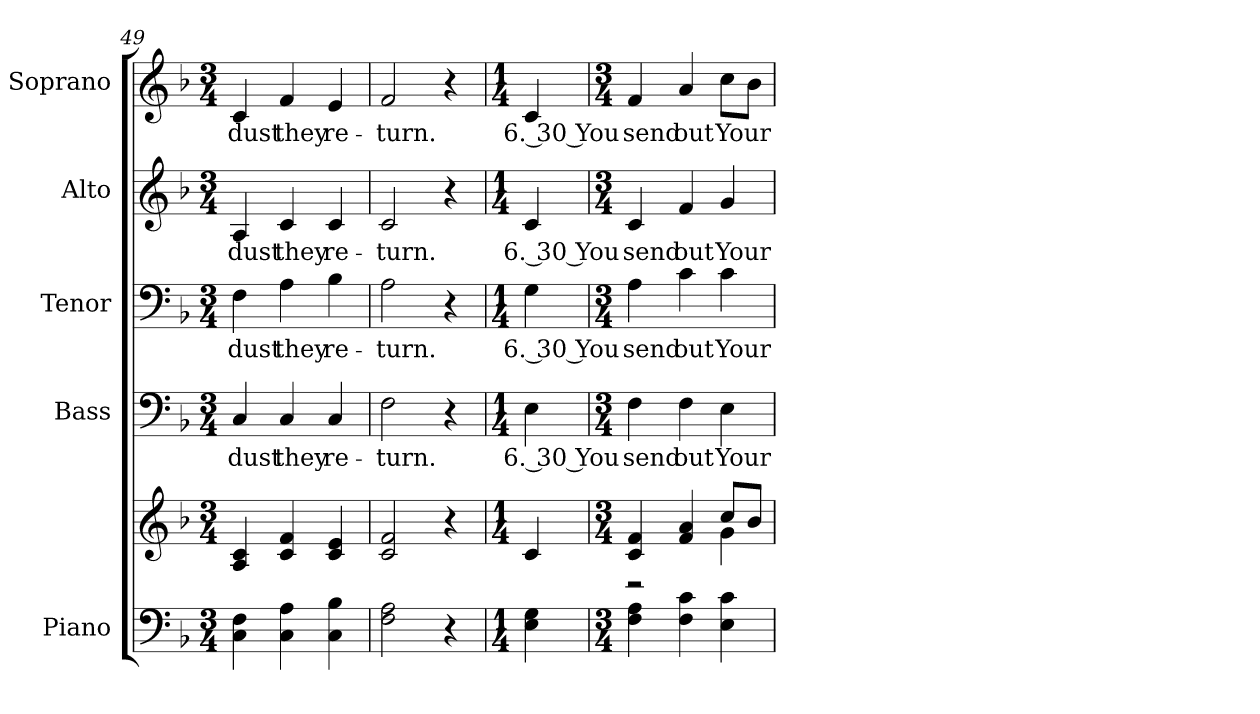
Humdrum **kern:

**kern	**kern	**kern	**text	**kern	**text	**kern	**text	**kern	**text
*part5	*part5	*part4	*part4	*part3	*part3	*part2	*part2	*part1	*part1
*staff6	*staff5	*staff4	*staff4	*staff3	*staff3	*staff2	*staff2	*staff1	*staff1
*I"Piano	*	*I"Bass	*	*I"Tenor	*	*I"Alto	*	*I"Soprano	*
*I'Pno.	*	*I'B.	*	*I'T.	*	*I'A.	*	*I'S.	*
*clefF4	*clefG2	*clefF4	*	*clefF4	*	*clefG2	*	*clefG2	*
*k[b-]	*k[b-]	*k[b-]	*	*k[b-]	*	*k[b-]	*	*k[b-]	*
*F:	*F:	*F:	*	*F:	*	*F:	*	*F:	*
*M3/4	*M3/4	*M3/4	*	*M3/4	*	*M3/4	*	*M3/4	*
=49	=49	=49	=49	=49	=49	=49	=49	=49	=49
!	!	!	!LO:LY:b:color=#000000	!	!	!	!	!	!
!	!	!	!	!	!LO:LY:b:color=#000000	!	!	!	!
!	!	!	!	!	!	!	!LO:LY:b:color=#000000	!	!
!	!	!	!	!	!	!	!	!	!LO:LY:b:color=#000000
4Ci\ 4Fi	4Ai/ 4ci	4Ci/	dust	4Fi\	dust	4Ai/	dust	4ci/	dust
!	!	!	!LO:LY:b:color=#000000	!	!	!	!	!	!
!	!	!	!	!	!LO:LY:b:color=#000000	!	!	!	!
!	!	!	!	!	!	!	!LO:LY:b:color=#000000	!	!
!	!	!	!	!	!	!	!	!	!LO:LY:b:color=#000000
4Ci\ 4Ai	4ci/ 4fi	4Ci/	they	4Ai\	they	4ci/	they	4fi/	they
!	!	!	!LO:LY:b:color=#000000	!	!	!	!	!	!
!	!	!	!	!	!LO:LY:b:color=#000000	!	!	!	!
!	!	!	!	!	!	!	!LO:LY:b:color=#000000	!	!
!	!	!	!	!	!	!	!	!	!LO:LY:b:color=#000000
4Ci\ 4B-i	4ci/ 4ei	4Ci/	re-	4B-i\	re-	4ci/	re-	4ei/	re-
!!LO:LB:g=z
=50	=50	=50	=50	=50	=50	=50	=50	=50	=50
!	!	!	!LO:LY:b:color=#000000	!	!	!	!	!	!
!	!	!	!	!	!LO:LY:b:color=#000000	!	!	!	!
!	!	!	!	!	!	!	!LO:LY:b:color=#000000	!	!
!	!	!	!	!	!	!	!	!	!LO:LY:b:color=#000000
2Fi\ 2Ai	2ci/ 2fi	2Fi\	-turn.	2Ai\	-turn.	2ci/	-turn.	2fi/	-turn.
4r	4r	4r	.	4r	.	4r	.	4r	.
=51	=51	=51	=51	=51	=51	=51	=51	=51	=51
*M1/4	*M1/4	*M1/4	*	*M1/4	*	*M1/4	*	*M1/4	*
!	!	!	!LO:LY:b:color=#000000	!	!	!	!	!	!
!	!	!	!	!	!LO:LY:b:color=#000000	!	!	!	!
!	!	!	!	!	!	!	!LO:LY:b:color=#000000	!	!
!	!	!	!	!	!	!	!	!	!LO:LY:b:color=#000000
4Ei\ 4Gi	4ci/	4Ei\	6. 30 You	4Gi\	6. 30 You	4ci/	6. 30 You	4ci/	6. 30 You
=52	=52	=52	=52	=52	=52	=52	=52	=52	=52
*M3/4	*M3/4	*M3/4	*	*M3/4	*	*M3/4	*	*M3/4	*
*	*^	*	*	*	*	*	*	*	*
!	!	!	!	!LO:LY:b:color=#000000	!	!	!	!	!	!
!	!	!	!	!	!	!LO:LY:b:color=#000000	!	!	!	!
!	!	!	!	!	!	!	!	!LO:LY:b:color=#000000	!	!
!	!	!	!	!	!	!	!	!	!	!LO:LY:b:color=#000000
4Fi\ 4Ai	4ci/ 4fi	2r	4Fi\	send	4Ai\	send	4ci/	send	4fi/	send
!	!	!	!	!LO:LY:b:color=#000000	!	!	!	!	!	!
!	!	!	!	!	!	!LO:LY:b:color=#000000	!	!	!	!
!	!	!	!	!	!	!	!	!LO:LY:b:color=#000000	!	!
!	!	!	!	!	!	!	!	!	!	!LO:LY:b:color=#000000
4Fi\ 4ci	4fi/ 4ai	.	4Fi\	out	4ci\	out	4fi/	out	4ai/	out
!	!	!	!	!LO:LY:b:color=#000000	!	!	!	!	!	!
!	!	!	!	!	!	!LO:LY:b:color=#000000	!	!	!	!
!	!	!	!	!	!	!	!	!LO:LY:b:color=#000000	!	!
!	!	!	!	!	!	!	!	!	!	!LO:LY:b:color=#000000
4Ei\ 4ci	8cci/L	4gi\	4Ei\	Your	4ci\	Your	4gi/	Your	8cci\L	Your
.	8b-i/J	.	.	.	.	.	.	.	8b-i\J	.
*	*v	*v	*	*	*	*	*	*	*	*
=	=	=	=	=	=	=	=	=	=
*-	*-	*-	*-	*-	*-	*-	*-	*-	*-
